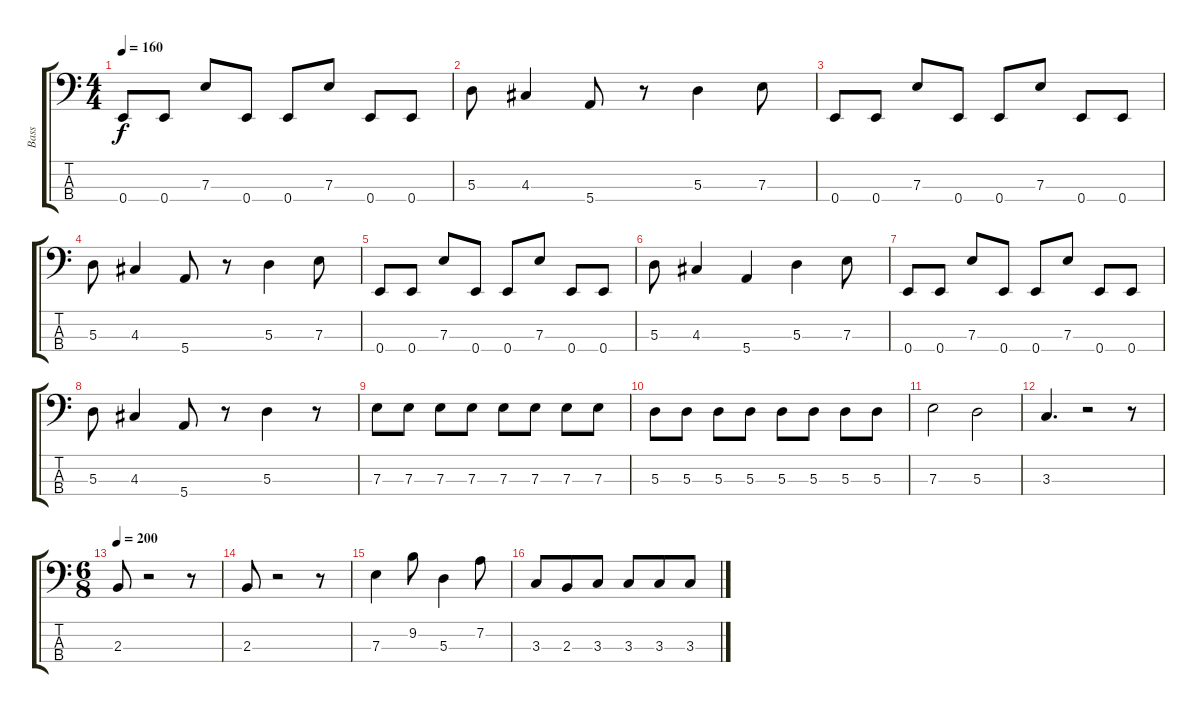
\track ("Bass" "Bass") {instrument electricbassfinger}
\staff {score tabs}
\tuning (G2 D2 A1 E1) {hide}
\ts (4 4)
\tempo 160
\clef f4
\ks c
0.4.8{dy f} 0.4.8 7.3.8 0.4.8 0.4.8 7.3.8 0.4.8 0.4.8 |
5.3.8 4.3.4 5.4.8 r.8 5.3.4 7.3.8 |
0.4.8 0.4.8 7.3.8 0.4.8 0.4.8 7.3.8 0.4.8 0.4.8 |
5.3.8 4.3.4 5.4.8 r.8 5.3.4 7.3.8 |
0.4.8 0.4.8 7.3.8 0.4.8 0.4.8 7.3.8 0.4.8 0.4.8 |
5.3.8 4.3.4 5.4.4 5.3.4 7.3.8 |
0.4.8 0.4.8 7.3.8 0.4.8 0.4.8 7.3.8 0.4.8 0.4.8 |
5.3.8 4.3.4 5.4.8 r.8 5.3.4 r.8 |
7.3.8 7.3.8 7.3.8 7.3.8 7.3.8 7.3.8 7.3.8 7.3.8 |
5.3.8 5.3.8 5.3.8 5.3.8 5.3.8 5.3.8 5.3.8 5.3.8 |
7.3.2 5.3.2 |
3.3.4{d} r.2 r.8 |
\ts (6 8)
\tempo 200
2.3.8 r.2 r.8 |
2.3.8 r.2 r.8 |
7.3.4 9.2.8 5.3.4 7.2.8 |
3.3.8 2.3.8 3.3.8 3.3.8 3.3.8 3.3.8
